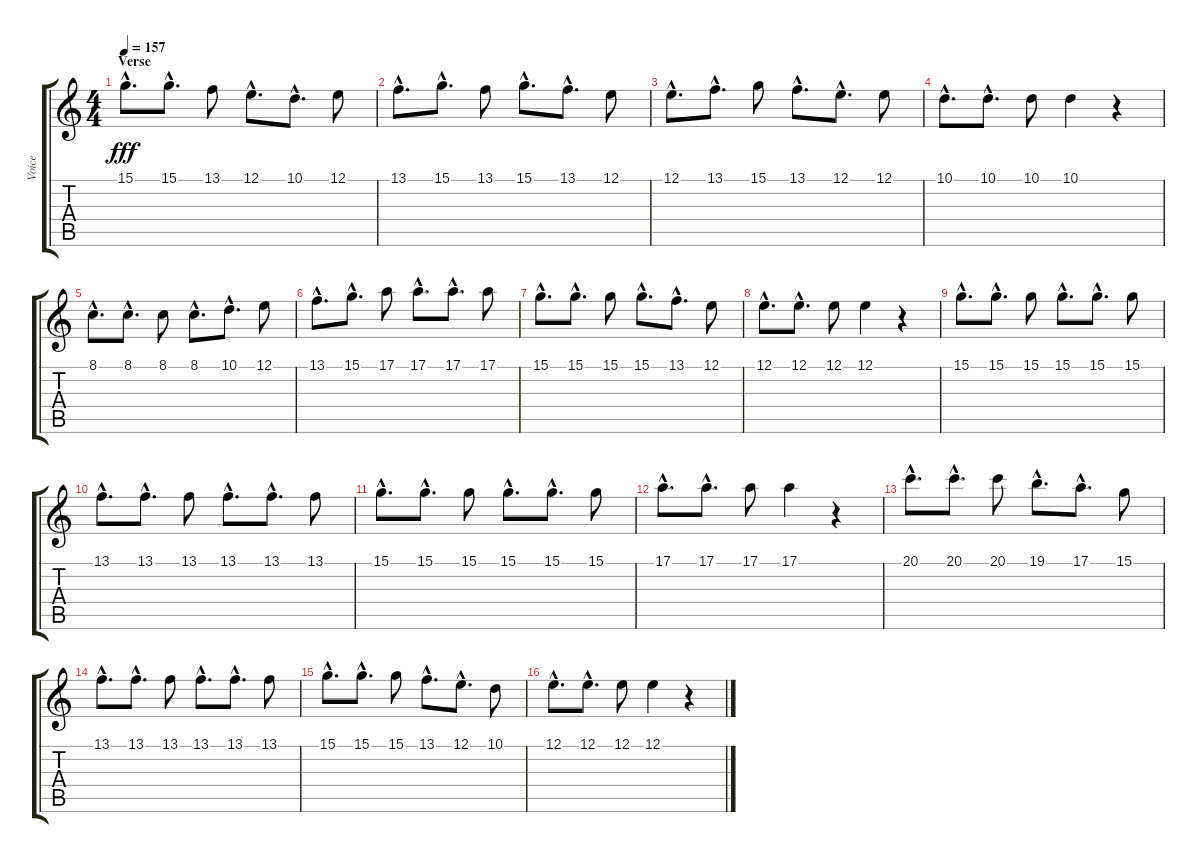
\track ("Voice" "Voice") {instrument choiraahs}
\staff {score tabs}
\tuning (E4 B3 G3 D3 A2 E2) {hide}
\ts (4 4)
\section ("" "Verse")
\tempo 157
\clef g2
\ks c
15.1{hac}.8{d dy fff} 15.1{hac}.8{d} 13.1.8 12.1{hac}.8{d} 10.1{hac}.8{d} 12.1.8 |
13.1{hac}.8{d} 15.1{hac}.8{d} 13.1.8 15.1{hac}.8{d} 13.1{hac}.8{d} 12.1.8 |
12.1{hac}.8{d} 13.1{hac}.8{d} 15.1.8 13.1{hac}.8{d} 12.1{hac}.8{d} 12.1.8 |
10.1{hac}.8{d} 10.1{hac}.8{d} 10.1.8 10.1.4 r.4 |
8.1{hac}.8{d} 8.1{hac}.8{d} 8.1.8 8.1{hac}.8{d} 10.1{hac}.8{d} 12.1.8 |
13.1{hac}.8{d} 15.1{hac}.8{d} 17.1.8 17.1{hac}.8{d} 17.1{hac}.8{d} 17.1.8 |
15.1{hac}.8{d} 15.1{hac}.8{d} 15.1.8 15.1{hac}.8{d} 13.1{hac}.8{d} 12.1.8 |
12.1{hac}.8{d} 12.1{hac}.8{d} 12.1.8 12.1.4 r.4 |
15.1{hac}.8{d} 15.1{hac}.8{d} 15.1.8 15.1{hac}.8{d} 15.1{hac}.8{d} 15.1.8 |
13.1{hac}.8{d} 13.1{hac}.8{d} 13.1.8 13.1{hac}.8{d} 13.1{hac}.8{d} 13.1.8 |
15.1{hac}.8{d} 15.1{hac}.8{d} 15.1.8 15.1{hac}.8{d} 15.1{hac}.8{d} 15.1.8 |
17.1{hac}.8{d} 17.1{hac}.8{d} 17.1.8 17.1.4 r.4 |
20.1{hac}.8{d} 20.1{hac}.8{d} 20.1.8 19.1{hac}.8{d} 17.1{hac}.8{d} 15.1.8 |
13.1{hac}.8{d} 13.1{hac}.8{d} 13.1.8 13.1{hac}.8{d} 13.1{hac}.8{d} 13.1.8 |
15.1{hac}.8{d} 15.1{hac}.8{d} 15.1.8 13.1{hac}.8{d} 12.1{hac}.8{d} 10.1.8 |
12.1{hac}.8{d} 12.1{hac}.8{d} 12.1.8 12.1.4 r.4
